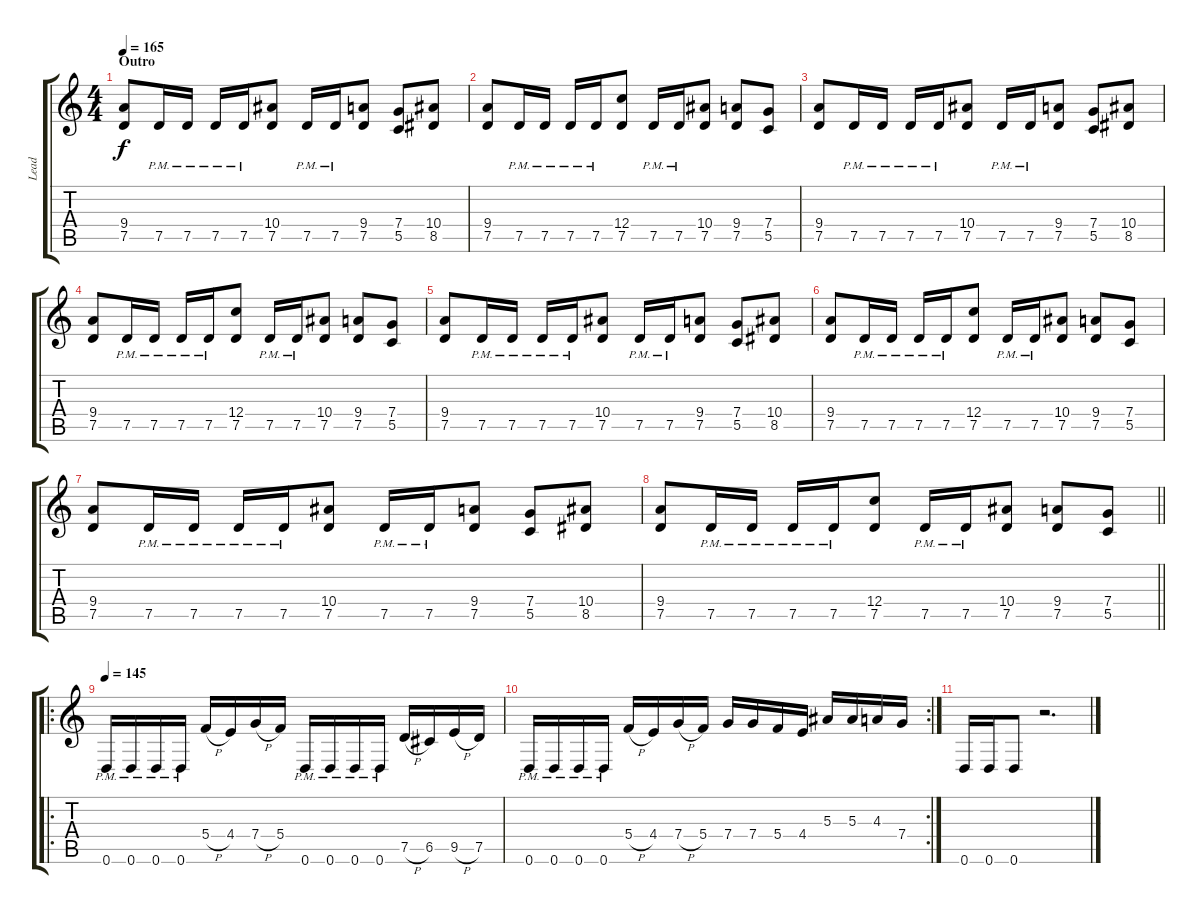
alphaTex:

\track ("Lead" "Lead") {instrument distortionguitar}
\staff {score tabs}
\tuning (D4 A3 F3 C3 G2 D2) {hide}
\ts (4 4)
\section ("" "Outro")
\tempo 165
\clef g2
\ks c
(9.4 7.5).8{dy f} 7.5{pm}.16 7.5{pm}.16 7.5{pm}.16 7.5{pm}.16 (10.4 7.5).8 7.5{pm}.16 7.5{pm}.16 (9.4 7.5).8 (7.4 5.5).8 (10.4 8.5).8 |
(9.4 7.5).8 7.5{pm}.16 7.5{pm}.16 7.5{pm}.16 7.5{pm}.16 (12.4 7.5).8 7.5{pm}.16 7.5{pm}.16 (10.4 7.5).8 (9.4 7.5).8 (7.4 5.5).8 |
(9.4 7.5).8 7.5{pm}.16 7.5{pm}.16 7.5{pm}.16 7.5{pm}.16 (10.4 7.5).8 7.5{pm}.16 7.5{pm}.16 (9.4 7.5).8 (7.4 5.5).8 (10.4 8.5).8 |
(9.4 7.5).8 7.5{pm}.16 7.5{pm}.16 7.5{pm}.16 7.5{pm}.16 (12.4 7.5).8 7.5{pm}.16 7.5{pm}.16 (10.4 7.5).8 (9.4 7.5).8 (7.4 5.5).8 |
(9.4 7.5).8 7.5{pm}.16 7.5{pm}.16 7.5{pm}.16 7.5{pm}.16 (10.4 7.5).8 7.5{pm}.16 7.5{pm}.16 (9.4 7.5).8 (7.4 5.5).8 (10.4 8.5).8 |
(9.4 7.5).8 7.5{pm}.16 7.5{pm}.16 7.5{pm}.16 7.5{pm}.16 (12.4 7.5).8 7.5{pm}.16 7.5{pm}.16 (10.4 7.5).8 (9.4 7.5).8 (7.4 5.5).8 |
(9.4 7.5).8 7.5{pm}.16 7.5{pm}.16 7.5{pm}.16 7.5{pm}.16 (10.4 7.5).8 7.5{pm}.16 7.5{pm}.16 (9.4 7.5).8 (7.4 5.5).8 (10.4 8.5).8 |
\barLineRight lightlight
(9.4 7.5).8 7.5{pm}.16 7.5{pm}.16 7.5{pm}.16 7.5{pm}.16 (12.4 7.5).8 7.5{pm}.16 7.5{pm}.16 (10.4 7.5).8 (9.4 7.5).8 (7.4 5.5).8 |
\ro
\tempo 145
0.6{pm}.16 0.6{pm}.16 0.6{pm}.16 0.6{pm}.16 5.4{h}.16 4.4.16 7.4{h}.16 5.4.16 0.6{pm}.16 0.6{pm}.16 0.6{pm}.16 0.6{pm}.16 7.5{h}.16 6.5.16 9.5{h}.16 7.5.16 |
\rc 2
0.6{pm}.16 0.6{pm}.16 0.6{pm}.16 0.6{pm}.16 5.4{h}.16 4.4.16 7.4{h}.16 5.4.16 7.4.16 7.4.16 5.4.16 4.4.16 5.3.16 5.3.16 4.3.16 7.4.16 |
0.6.16 0.6.16 0.6.8 r.2{d}
